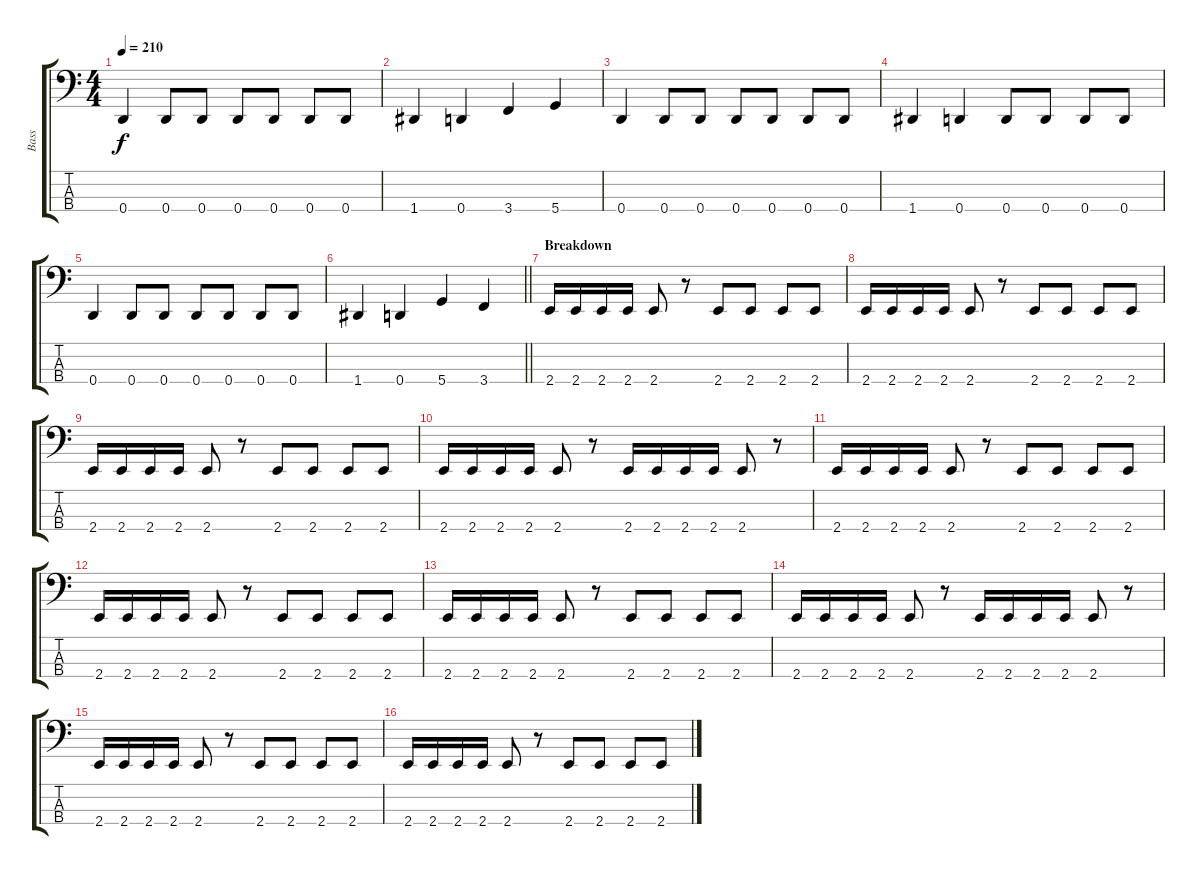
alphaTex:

\track ("Bass" "Bass") {instrument electricbassfinger}
\staff {score tabs}
\tuning (G2 D2 A1 D1) {hide}
\ts (4 4)
\tempo 210
\clef f4
\ks c
0.4.4{dy f} 0.4.8 0.4.8 0.4.8 0.4.8 0.4.8 0.4.8 |
1.4.4 0.4.4 3.4.4 5.4.4 |
0.4.4 0.4.8 0.4.8 0.4.8 0.4.8 0.4.8 0.4.8 |
1.4.4 0.4.4 0.4.8 0.4.8 0.4.8 0.4.8 |
0.4.4 0.4.8 0.4.8 0.4.8 0.4.8 0.4.8 0.4.8 |
\barLineRight lightlight
1.4.4 0.4.4 5.4.4 3.4.4 |
\section ("" "Breakdown")
2.4.16 2.4.16 2.4.16 2.4.16 2.4.8 r.8 2.4.8 2.4.8 2.4.8 2.4.8 |
2.4.16 2.4.16 2.4.16 2.4.16 2.4.8 r.8 2.4.8 2.4.8 2.4.8 2.4.8 |
2.4.16 2.4.16 2.4.16 2.4.16 2.4.8 r.8 2.4.8 2.4.8 2.4.8 2.4.8 |
2.4.16 2.4.16 2.4.16 2.4.16 2.4.8 r.8 2.4.16 2.4.16 2.4.16 2.4.16 2.4.8 r.8 |
2.4.16 2.4.16 2.4.16 2.4.16 2.4.8 r.8 2.4.8 2.4.8 2.4.8 2.4.8 |
2.4.16 2.4.16 2.4.16 2.4.16 2.4.8 r.8 2.4.8 2.4.8 2.4.8 2.4.8 |
2.4.16 2.4.16 2.4.16 2.4.16 2.4.8 r.8 2.4.8 2.4.8 2.4.8 2.4.8 |
2.4.16 2.4.16 2.4.16 2.4.16 2.4.8 r.8 2.4.16 2.4.16 2.4.16 2.4.16 2.4.8 r.8 |
2.4.16 2.4.16 2.4.16 2.4.16 2.4.8 r.8 2.4.8 2.4.8 2.4.8 2.4.8 |
2.4.16 2.4.16 2.4.16 2.4.16 2.4.8 r.8 2.4.8 2.4.8 2.4.8 2.4.8
